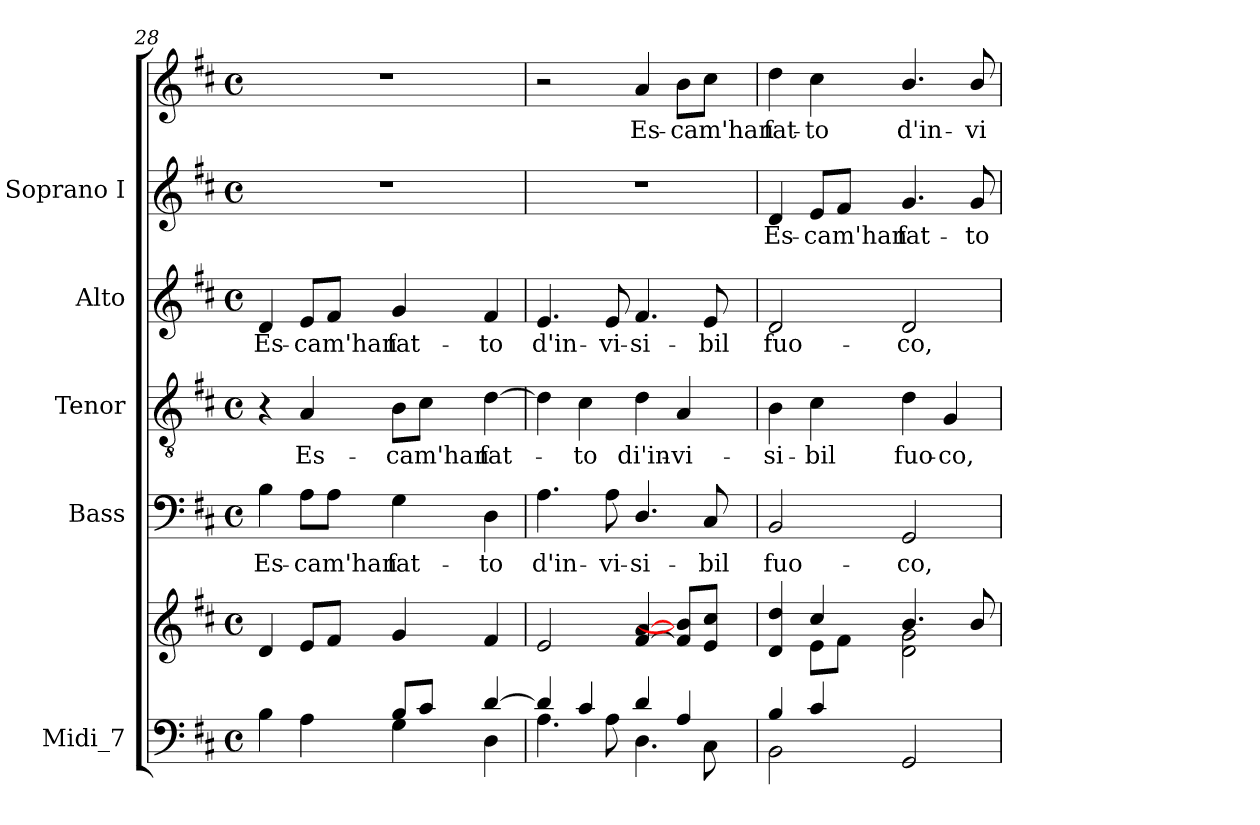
**kern	**kern	**kern	**text	**kern	**text	**kern	**text	**kern	**text	**kern	**text
*part5	*part5	*part4	*part4	*part3	*part3	*part2	*part2	*part1	*part1	*part1	*part1
*staff7	*staff6	*staff5	*staff5	*staff4	*staff4	*staff3	*staff3	*staff2	*staff2	*staff1	*staff1
*I"Midi_7	*	*I"Bass	*	*I"Tenor	*	*I"Alto	*	*I"Soprano I	*	*	*
*	*	*I'B	*	*I'T	*	*I'A	*	*I'S	*	*	*
!!LO:LB:g=z
*clefF4	*clefG2	*clefF4	*	*clefGv2	*	*clefG2	*	*clefG2	*	*clefG2	*
*k[f#c#]	*k[f#c#]	*k[f#c#]	*	*k[f#c#]	*	*k[f#c#]	*	*k[f#c#]	*	*k[f#c#]	*
*D:	*D:	*D:	*	*D:	*	*D:	*	*D:	*	*D:	*
*M4/4	*M4/4	*M4/4	*	*M4/4	*	*M4/4	*	*M4/4	*	*M4/4	*
*met(c)	*met(c)	*met(c)	*	*met(c)	*	*met(c)	*	*met(c)	*	*met(c)	*
=28	=28	=28	=28	=28	=28	=28	=28	=28	=28	=28	=28
*^	*^	*	*	*	*	*	*	*	*	*	*
!	!	!	!	!	!LO:LY:b	!	!	!	!LO:LY:b	!	!	!	!
2ryy	4B\	4d/	1ryy	4B	Es-	4r	.	4d	Es-	1r	.	1r	.
!	!	!	!	!	!LO:LY:b	!	!LO:LY:b	!	!LO:LY:b	!	!	!	!
.	4A\	8e/L	.	8A\L	-ca	4A	Es-	8e/L	-ca	.	.	.	.
!	!	!	!	!	!LO:LY:b	!	!	!	!LO:LY:b	!	!	!	!
.	.	8f#/J	.	8A\J	m'han	.	.	8f#/J	m'han	.	.	.	.
!	!	!	!	!	!LO:LY:b	!	!LO:LY:b	!	!LO:LY:b	!	!	!	!
8B/L	4G\	4g/	.	4G	fat-	8B\L	-ca	4g	fat-	.	.	.	.
!	!	!	!	!	!	!	!LO:LY:b	!	!	!	!	!	!
8c#/J	.	.	.	.	.	8c#\J	m'han	.	.	.	.	.	.
!	!	!	!	!	!LO:LY:b	!	!LO:LY:b	!	!LO:LY:b	!	!	!	!
[4d/	4D\	4f#/	.	4D	-to	[4d	fat-	4f#	-to	.	.	.	.
=29	=29	=29	=29	=29	=29	=29	=29	=29	=29	=29	=29	=29	=29
!	!	!	!	!	!LO:LY:b	!	!	!	!LO:LY:b	!	!	!	!
4d/]	4.A\	2e/	1ryy	4.A	d'in-	4d]	.	4.e	d'in-	1r	.	2r	.
!	!	!	!	!	!	!	!LO:LY:b	!	!	!	!	!	!
4c#/	.	.	.	.	.	4c#	-to	.	.	.	.	.	.
!	!	!	!	!	!LO:LY:b	!	!	!	!LO:LY:b	!	!	!	!
.	8A\	.	.	8A	-vi-	.	.	8e	-vi--	.	.	.	.
!	!	!	!	!	!LO:LY:b	!	!LO:LY:b	!	!LO:LY:b	!	!	!	!LO:LY:b
4d/	4.D\	[4f#/ [4a/	.	4.D/	-si-	4d	di'in-	4.f#	-si-	.	.	4a	Es-
!	!	!	!	!	!	!	!LO:LY:b	!	!	!	!	!	!LO:LY:b
4A/	.	8f#/] 8b/]L	.	.	.	4A	-vi-	.	.	.	.	8b\L	-ca
!	!	!	!	!	!LO:LY:b	!	!	!	!LO:LY:b	!	!	!	!LO:LY:b
.	8C#\	8e/ 8cc#/J	.	8C#	-bil	.	.	8e	-bil	.	.	8cc#\J	m'han
=30	=30	=30	=30	=30	=30	=30	=30	=30	=30	=30	=30	=30	=30
!	!	!	!	!	!LO:LY:b	!	!LO:LY:b	!	!LO:LY:b	!	!LO:LY:b	!	!LO:LY:b
4B/	2BB\	4d/ 4dd/	4ryy	2BB	fuo-	4B	-si-	2d	fuo-	4d	-Es-	4dd	fat-
!	!	!	!	!	!	!	!LO:LY:b	!	!	!	!LO:LY:b	!	!LO:LY:b
4c#/	.	4cc#/	8e\L	.	.	4c#	-bil	.	.	8e/L	-ca	4cc#	-to
!	!	!	!	!	!	!	!	!	!	!	!LO:LY:b	!	!
.	.	.	8f#\J	.	.	.	.	.	.	8f#/J	m'han	.	.
!	!	!	!	!	!LO:LY:b	!	!LO:LY:b	!	!LO:LY:b	!	!LO:LY:b	!	!LO:LY:b
2ryy	2GG/	4.b/	2d\ 2g\	2GG	-co,	4d	fuo-	2d	-co,	4.g	fat-	4.b/	d'in-
!	!	!	!	!	!	!	!LO:LY:b	!	!	!	!	!	!
.	.	.	.	.	.	4G	-co,	.	.	.	.	.	.
!	!	!	!	!	!	!	!	!	!	!	!LO:LY:b	!	!LO:LY:b
.	.	8b/	.	.	.	.	.	.	.	8g	-to	8b/	-vi-
*v	*v	*	*	*	*	*	*	*	*	*	*	*	*
*	*v	*v	*	*	*	*	*	*	*	*	*	*
=	=	=	=	=	=	=	=	=	=	=	=
*-	*-	*-	*-	*-	*-	*-	*-	*-	*-	*-	*-
